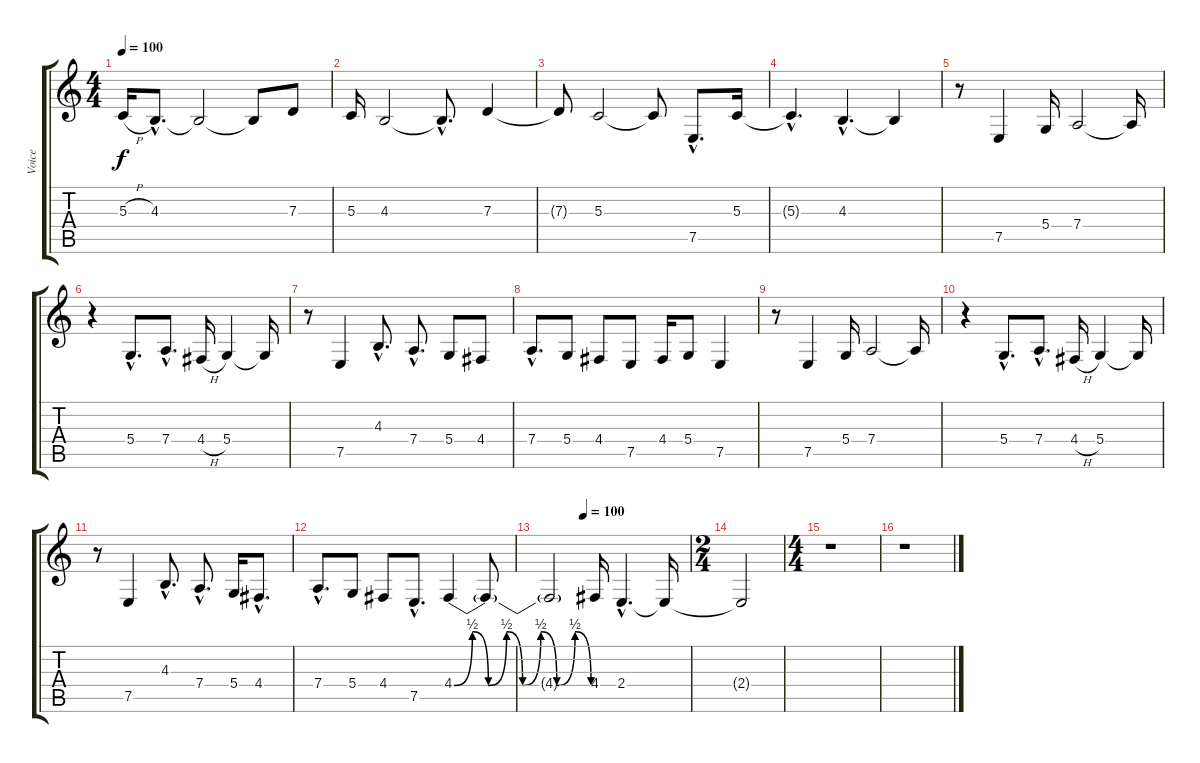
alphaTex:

\track ("Voice" "Voice") {instrument trumpet}
\staff {score tabs}
\tuning (E4 B3 G3 D3 A2 E2) {hide}
\ts (4 4)
\tempo 100
\clef g2
\ks c
5.3{h}.16{dy f} 4.3{hac}.8{d} 4.3{t}.2 4.3{t}.8 7.3.8 |
5.3.16 4.3.2 4.3{hac t}.8{d} 7.3.4 |
7.3{t}.8 5.3.2 5.3{t}.8 7.5{hac}.8{d} 5.3.16 |
5.3{hac t}.4{d} 4.3{hac}.4{d} 4.3{t}.4 |
r.8 7.5.4 5.4.16 7.4.2 7.4{t}.16 |
r.4 5.4{hac}.8{d} 7.4{hac}.8{d} 4.4{h}.16 5.4.4 5.4{t}.16 |
r.8 7.5.4 4.3{hac}.8{d} 7.4{hac}.8{d} 5.4.8 4.4.8 |
7.4{hac}.8{d} 5.4.8 4.4.8 7.5.8 4.4.16 5.4.8 7.5.4 |
r.8 7.5.4 5.4.16 7.4.2 7.4{t}.16 |
r.4 5.4{hac}.8{d} 7.4{hac}.8{d} 4.4{h}.16 5.4.4 5.4{t}.16 |
r.8 7.5.4 4.3{hac}.8{d} 7.4{hac}.8{d} 5.4.16 4.4{hac}.8{d} |
7.4{hac}.8{d} 5.4.8 4.4.8 7.5{hac}.8{d} 4.4{be (custom 0 0 8 2 15 0 23 2 30 0 38 2 45 0 53 2 60 0)}.4 4.4{t}.8 |
\tempo (100 0.25)
4.4{t}.2 4.4.16 2.4{hac}.4{d} 2.4{t}.16 |
\ts (2 4)
2.4{t}.2 |
\ts (4 4)
r.1{volume 16} |
r.1
